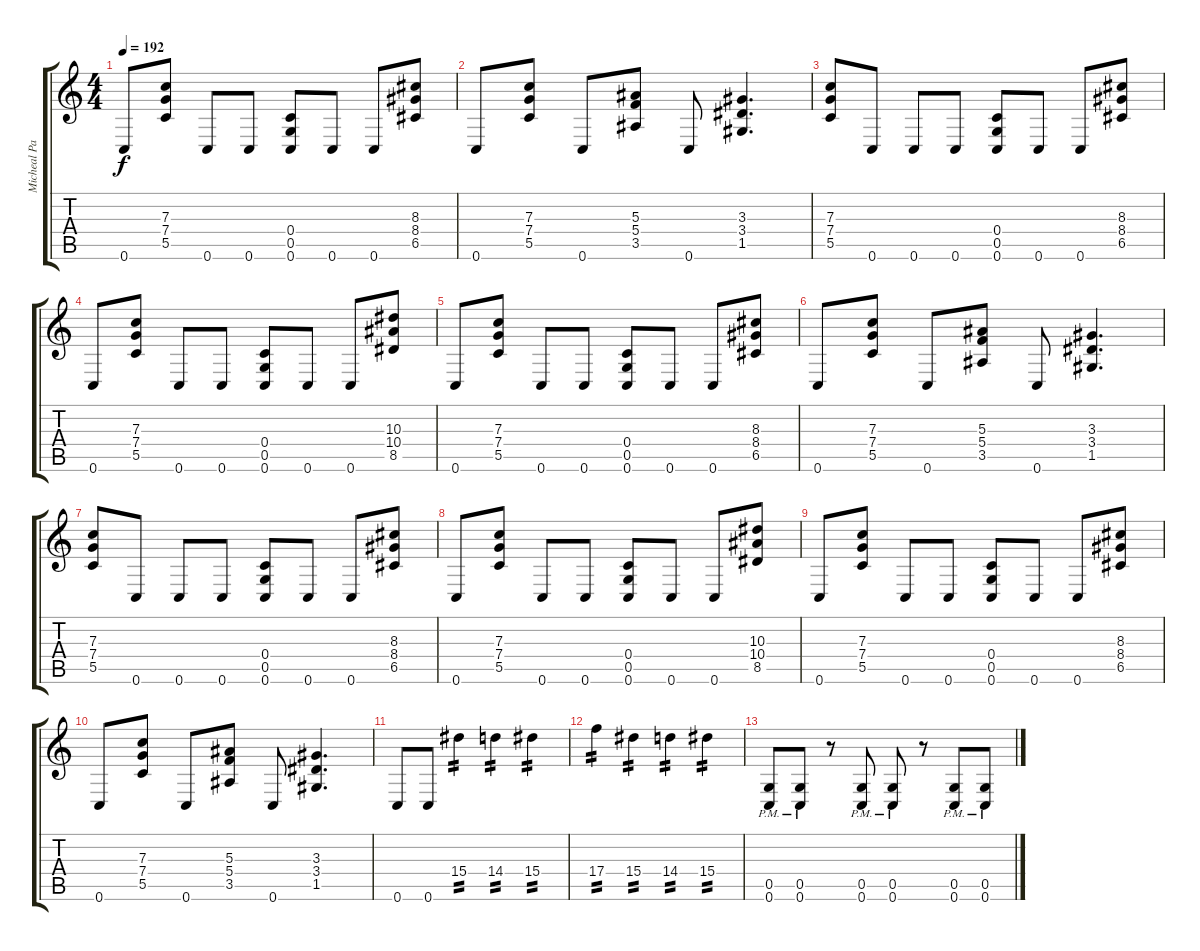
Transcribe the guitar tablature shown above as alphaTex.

\track ("Micheal Padge " "Micheal Pa") {instrument distortionguitar}
\staff {score tabs}
\tuning (D4 A3 F3 C3 G2 C2) {hide}
\ts (4 4)
\tempo 192
\clef g2
\ks c
0.6.8{dy f} (7.3 7.4 5.5).8 0.6.8 0.6.8 (0.4 0.5 0.6).8 0.6.8 0.6.8 (8.3 8.4 6.5).8 |
0.6.8 (7.3 7.4 5.5).8 0.6.8 (5.3 5.4 3.5).8 0.6.8 (3.3 3.4 1.5).4{d} |
(7.3 7.4 5.5).8 0.6.8 0.6.8 0.6.8 (0.4 0.5 0.6).8 0.6.8 0.6.8 (8.3 8.4 6.5).8 |
0.6.8 (7.3 7.4 5.5).8 0.6.8 0.6.8 (0.4 0.5 0.6).8 0.6.8 0.6.8 (10.3 10.4 8.5).8 |
0.6.8 (7.3 7.4 5.5).8 0.6.8 0.6.8 (0.4 0.5 0.6).8 0.6.8 0.6.8 (8.3 8.4 6.5).8 |
0.6.8 (7.3 7.4 5.5).8 0.6.8 (5.3 5.4 3.5).8 0.6.8 (3.3 3.4 1.5).4{d} |
(7.3 7.4 5.5).8 0.6.8 0.6.8 0.6.8 (0.4 0.5 0.6).8 0.6.8 0.6.8 (8.3 8.4 6.5).8 |
0.6.8 (7.3 7.4 5.5).8 0.6.8 0.6.8 (0.4 0.5 0.6).8 0.6.8 0.6.8 (10.3 10.4 8.5).8 |
0.6.8 (7.3 7.4 5.5).8 0.6.8 0.6.8 (0.4 0.5 0.6).8 0.6.8 0.6.8 (8.3 8.4 6.5).8 |
0.6.8 (7.3 7.4 5.5).8 0.6.8 (5.3 5.4 3.5).8 0.6.8 (3.3 3.4 1.5).4{d} |
0.6.8 0.6.8 15.4.4{tp 2} 14.4.4{tp 2} 15.4.4{tp 2} |
17.4.4{tp 2} 15.4.4{tp 2} 14.4.4{tp 2} 15.4.4{tp 2} |
(0.5{pm} 0.6{pm}).8 (0.5{pm} 0.6{pm}).8 r.8 (0.5{pm} 0.6{pm}).8 (0.5{pm} 0.6{pm}).8 r.8 (0.5{pm} 0.6{pm}).8 (0.5{pm} 0.6{pm}).8
